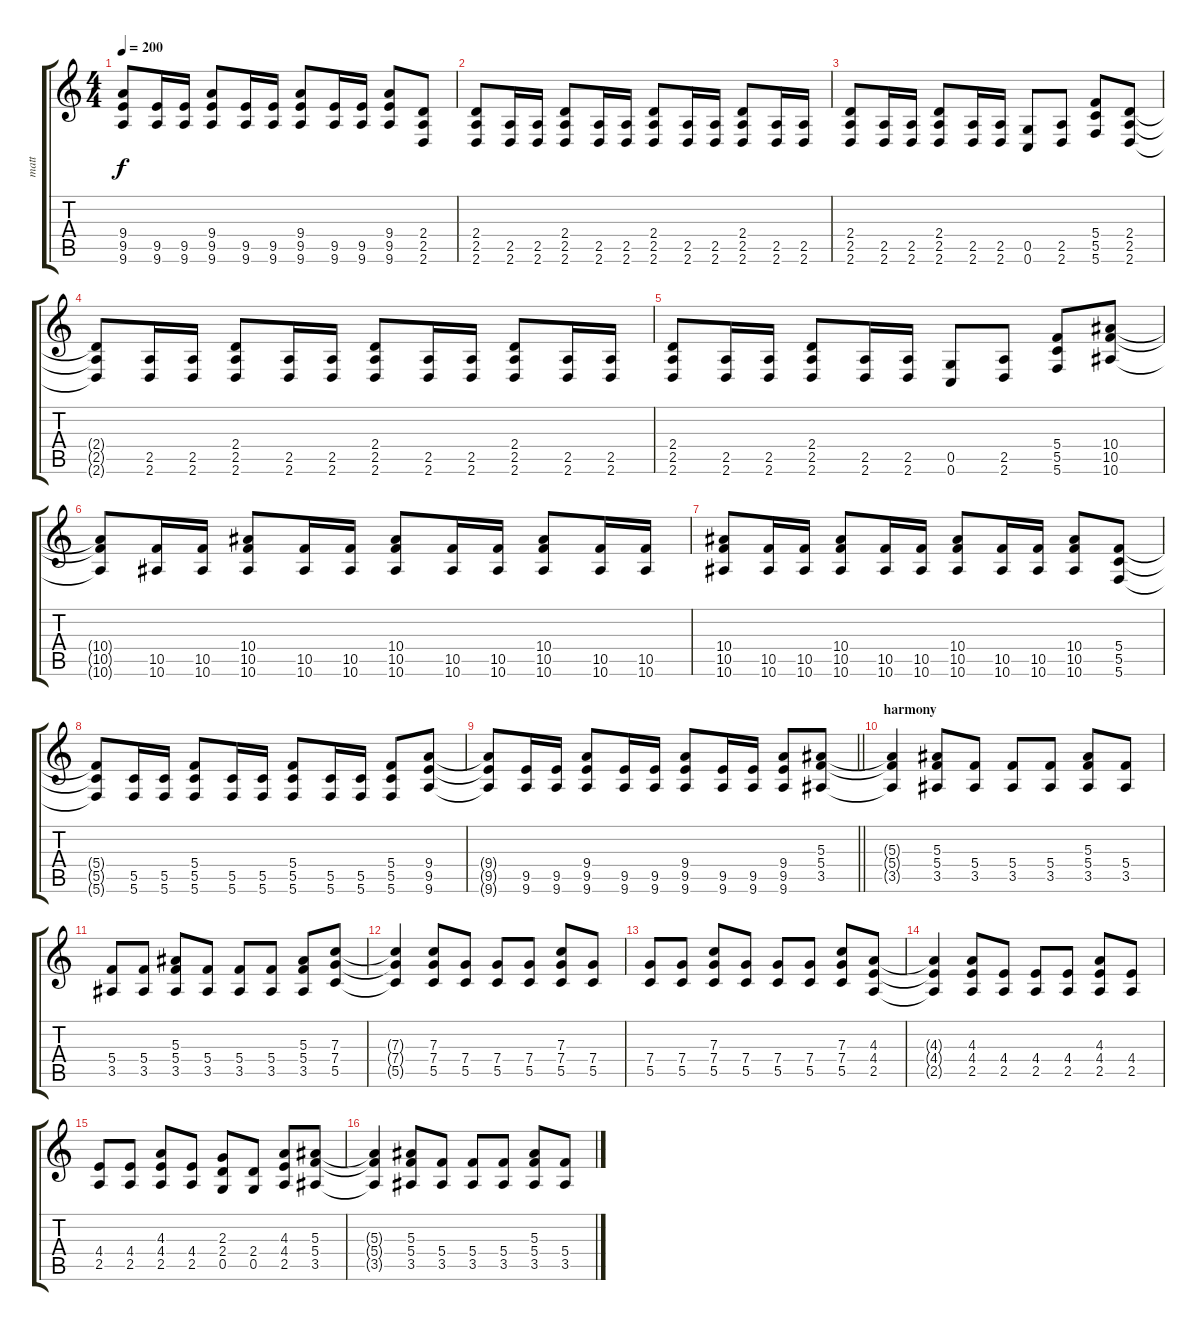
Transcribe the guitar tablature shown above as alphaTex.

\track ("matt" "matt") {instrument distortionguitar}
\staff {score tabs}
\tuning (D4 A3 F3 C3 G2 C2) {hide}
\ts (4 4)
\tempo 200
\clef g2
\ks c
(9.4{t} 9.5{t} 9.6{t}).8{dy f} (9.5 9.6).16 (9.5 9.6).16 (9.4 9.5 9.6).8 (9.5 9.6).16 (9.5 9.6).16 (9.4 9.5 9.6).8 (9.5 9.6).16 (9.5 9.6).16 (9.4 9.5 9.6).8 (2.4 2.5 2.6).8 |
(2.4 2.5 2.6).8 (2.5 2.6).16 (2.5 2.6).16 (2.4 2.5 2.6).8 (2.5 2.6).16 (2.5 2.6).16 (2.4 2.5 2.6).8 (2.5 2.6).16 (2.5 2.6).16 (2.4 2.5 2.6).8 (2.5 2.6).16 (2.5 2.6).16 |
(2.4 2.5 2.6).8 (2.5 2.6).16 (2.5 2.6).16 (2.4 2.5 2.6).8 (2.5 2.6).16 (2.5 2.6).16 (0.5 0.6).8 (2.5 2.6).8 (5.4 5.5 5.6).8 (2.4 2.5 2.6).8 |
(2.4{t} 2.5{t} 2.6{t}).8 (2.5 2.6).16 (2.5 2.6).16 (2.4 2.5 2.6).8 (2.5 2.6).16 (2.5 2.6).16 (2.4 2.5 2.6).8 (2.5 2.6).16 (2.5 2.6).16 (2.4 2.5 2.6).8 (2.5 2.6).16 (2.5 2.6).16 |
(2.4 2.5 2.6).8 (2.5 2.6).16 (2.5 2.6).16 (2.4 2.5 2.6).8 (2.5 2.6).16 (2.5 2.6).16 (0.5 0.6).8 (2.5 2.6).8 (5.4 5.5 5.6).8 (10.4 10.5 10.6).8 |
(10.4{t} 10.5{t} 10.6{t}).8 (10.5 10.6).16 (10.5 10.6).16 (10.4 10.5 10.6).8 (10.5 10.6).16 (10.5 10.6).16 (10.4 10.5 10.6).8 (10.5 10.6).16 (10.5 10.6).16 (10.4 10.5 10.6).8 (10.5 10.6).16 (10.5 10.6).16 |
(10.4 10.5 10.6).8 (10.5 10.6).16 (10.5 10.6).16 (10.4 10.5 10.6).8 (10.5 10.6).16 (10.5 10.6).16 (10.4 10.5 10.6).8 (10.5 10.6).16 (10.5 10.6).16 (10.4 10.5 10.6).8 (5.4 5.5 5.6).8 |
(5.4{t} 5.5{t} 5.6{t}).8 (5.5 5.6).16 (5.5 5.6).16 (5.4 5.5 5.6).8 (5.5 5.6).16 (5.5 5.6).16 (5.4 5.5 5.6).8 (5.5 5.6).16 (5.5 5.6).16 (5.4 5.5 5.6).8 (9.4 9.5 9.6).8 |
\barLineRight lightlight
(9.4{t} 9.5{t} 9.6{t}).8 (9.5 9.6).16 (9.5 9.6).16 (9.4 9.5 9.6).8 (9.5 9.6).16 (9.5 9.6).16 (9.4 9.5 9.6).8 (9.5 9.6).16 (9.5 9.6).16 (9.4 9.5 9.6).8 (5.3 5.4 3.5).8 |
\section ("" "harmony")
(5.3{t} 5.4{t} 3.5{t}).4 (5.3 5.4 3.5).8 (5.4 3.5).8 (5.4 3.5).8 (5.4 3.5).8 (5.3 5.4 3.5).8 (5.4 3.5).8 |
(5.4 3.5).8 (5.4 3.5).8 (5.3 5.4 3.5).8 (5.4 3.5).8 (5.4 3.5).8 (5.4 3.5).8 (5.3 5.4 3.5).8 (7.3 7.4 5.5).8 |
(7.3{t} 7.4{t} 5.5{t}).4 (7.3 7.4 5.5).8 (7.4 5.5).8 (7.4 5.5).8 (7.4 5.5).8 (7.3 7.4 5.5).8 (7.4 5.5).8 |
(7.4 5.5).8 (7.4 5.5).8 (7.3 7.4 5.5).8 (7.4 5.5).8 (7.4 5.5).8 (7.4 5.5).8 (7.3 7.4 5.5).8 (4.3 4.4 2.5).8 |
(4.3{t} 4.4{t} 2.5{t}).4 (4.3 4.4 2.5).8 (4.4 2.5).8 (4.4 2.5).8 (4.4 2.5).8 (4.3 4.4 2.5).8 (4.4 2.5).8 |
(4.4 2.5).8 (4.4 2.5).8 (4.3 4.4 2.5).8 (4.4 2.5).8 (2.3 2.4 0.5).8 (2.4 0.5).8 (4.3 4.4 2.5).8 (5.3 5.4 3.5).8 |
(5.3{t} 5.4{t} 3.5{t}).4 (5.3 5.4 3.5).8 (5.4 3.5).8 (5.4 3.5).8 (5.4 3.5).8 (5.3 5.4 3.5).8 (5.4 3.5).8
